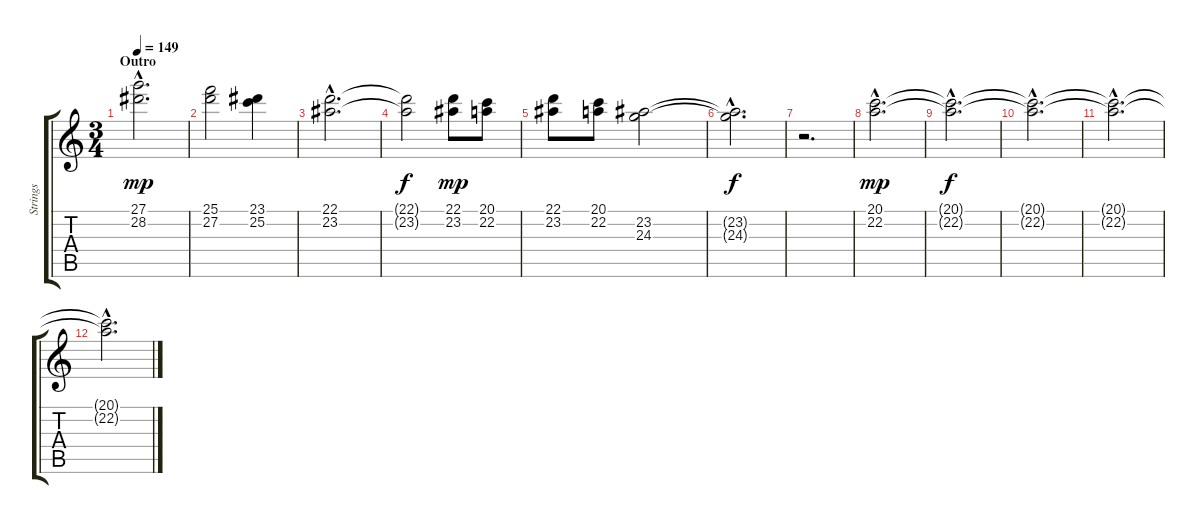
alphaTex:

\track ("Strings" "Strings") {instrument stringensemble1}
\staff {score tabs}
\tuning (E4 B3 G3 D3 A2 E2) {hide}
\ts (3 4)
\section ("" "Outro")
\tempo 149
\clef g2
\ks c
(27.1{hac} 28.2{hac}).2{d dy mp} |
(25.1 27.2).2 (23.1 25.2).4 |
(22.1{hac} 23.2{hac}).2{d} |
(22.1{t} 23.2{t}).2{dy f} (22.1 23.2).8{dy mp} (20.1 22.2).8 |
(22.1 23.2).8 (20.1 22.2).8 (23.2 24.3).2 |
(23.2{hac t} 24.3{hac t}).2{d dy f} |
r.2{d} |
(20.1{hac} 22.2{hac}).2{d dy mp volume 8} |
(20.1{hac t} 22.2{hac t}).2{d dy f volume 0} |
(20.1{hac t} 22.2{hac t}).2{d} |
(20.1{hac t} 22.2{hac t}).2{d} |
(20.1{hac t} 22.2{hac t}).2{d}
